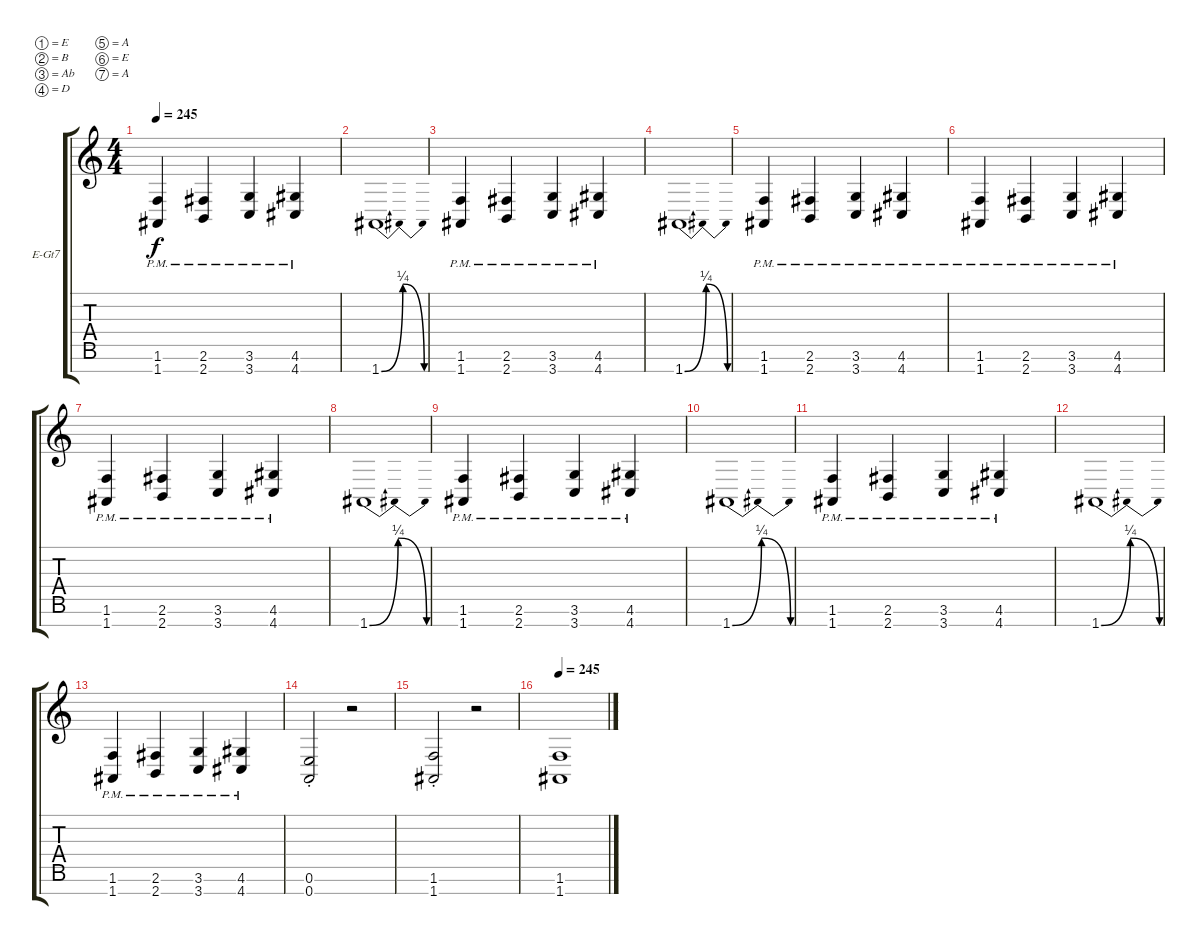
\bracketExtendMode groupsimilarinstruments
\firstSystemTrackNameOrientation horizontal
\otherSystemsTrackNameOrientation horizontal
\track ("Lead" "E-Gt7") {instrument distortionguitar}
\staff {score tabs}
\tuning (E4 B3 Ab3 D3 A2 E2 A1)
\ts (4 4)
\tempo 245
\clef g2
\ks c
(1.6{pm} 1.7{pm}).4{dy f} (2.6{pm} 2.7{pm}).4 (3.6{pm} 3.7{pm}).4 (4.6{pm} 4.7{pm}).4 |
1.7{be (bendrelease 0 0 37.199999999999996 1 52.199999999999996 1 59.4 0)}.1 |
(1.6{pm} 1.7{pm}).4 (2.6{pm} 2.7{pm}).4 (3.6{pm} 3.7{pm}).4 (4.6{pm} 4.7{pm}).4 |
1.7{be (bendrelease 0 0 37.199999999999996 1 52.199999999999996 1 59.4 0)}.1 |
(1.6{pm} 1.7{pm}).4 (2.6{pm} 2.7{pm}).4 (3.6{pm} 3.7{pm}).4 (4.6{pm} 4.7{pm}).4 |
(1.6{pm} 1.7{pm}).4 (2.6{pm} 2.7{pm}).4 (3.6{pm} 3.7{pm}).4 (4.6{pm} 4.7{pm}).4 |
(1.6{pm} 1.7{pm}).4 (2.6{pm} 2.7{pm}).4 (3.6{pm} 3.7{pm}).4 (4.6{pm} 4.7{pm}).4 |
1.7{be (bendrelease 0 0 37.199999999999996 1 52.199999999999996 1 59.4 0)}.1 |
(1.6{pm} 1.7{pm}).4 (2.6{pm} 2.7{pm}).4 (3.6{pm} 3.7{pm}).4 (4.6{pm} 4.7{pm}).4 |
1.7{be (bendrelease 0 0 37.199999999999996 1 52.199999999999996 1 59.4 0)}.1 |
(1.6{pm} 1.7{pm}).4 (2.6{pm} 2.7{pm}).4 (3.6{pm} 3.7{pm}).4 (4.6{pm} 4.7{pm}).4 |
1.7{be (bendrelease 0 0 37.199999999999996 1 52.199999999999996 1 59.4 0)}.1 |
(1.6{pm} 1.7{pm}).4 (2.6{pm} 2.7{pm}).4 (3.6{pm} 3.7{pm}).4 (4.6{pm} 4.7{pm}).4 |
(0.6{st} 0.7{st}).2 r.2 |
(1.6{st} 1.7{st}).2 r.2 |
\tempo 245
(1.6 1.7).1
